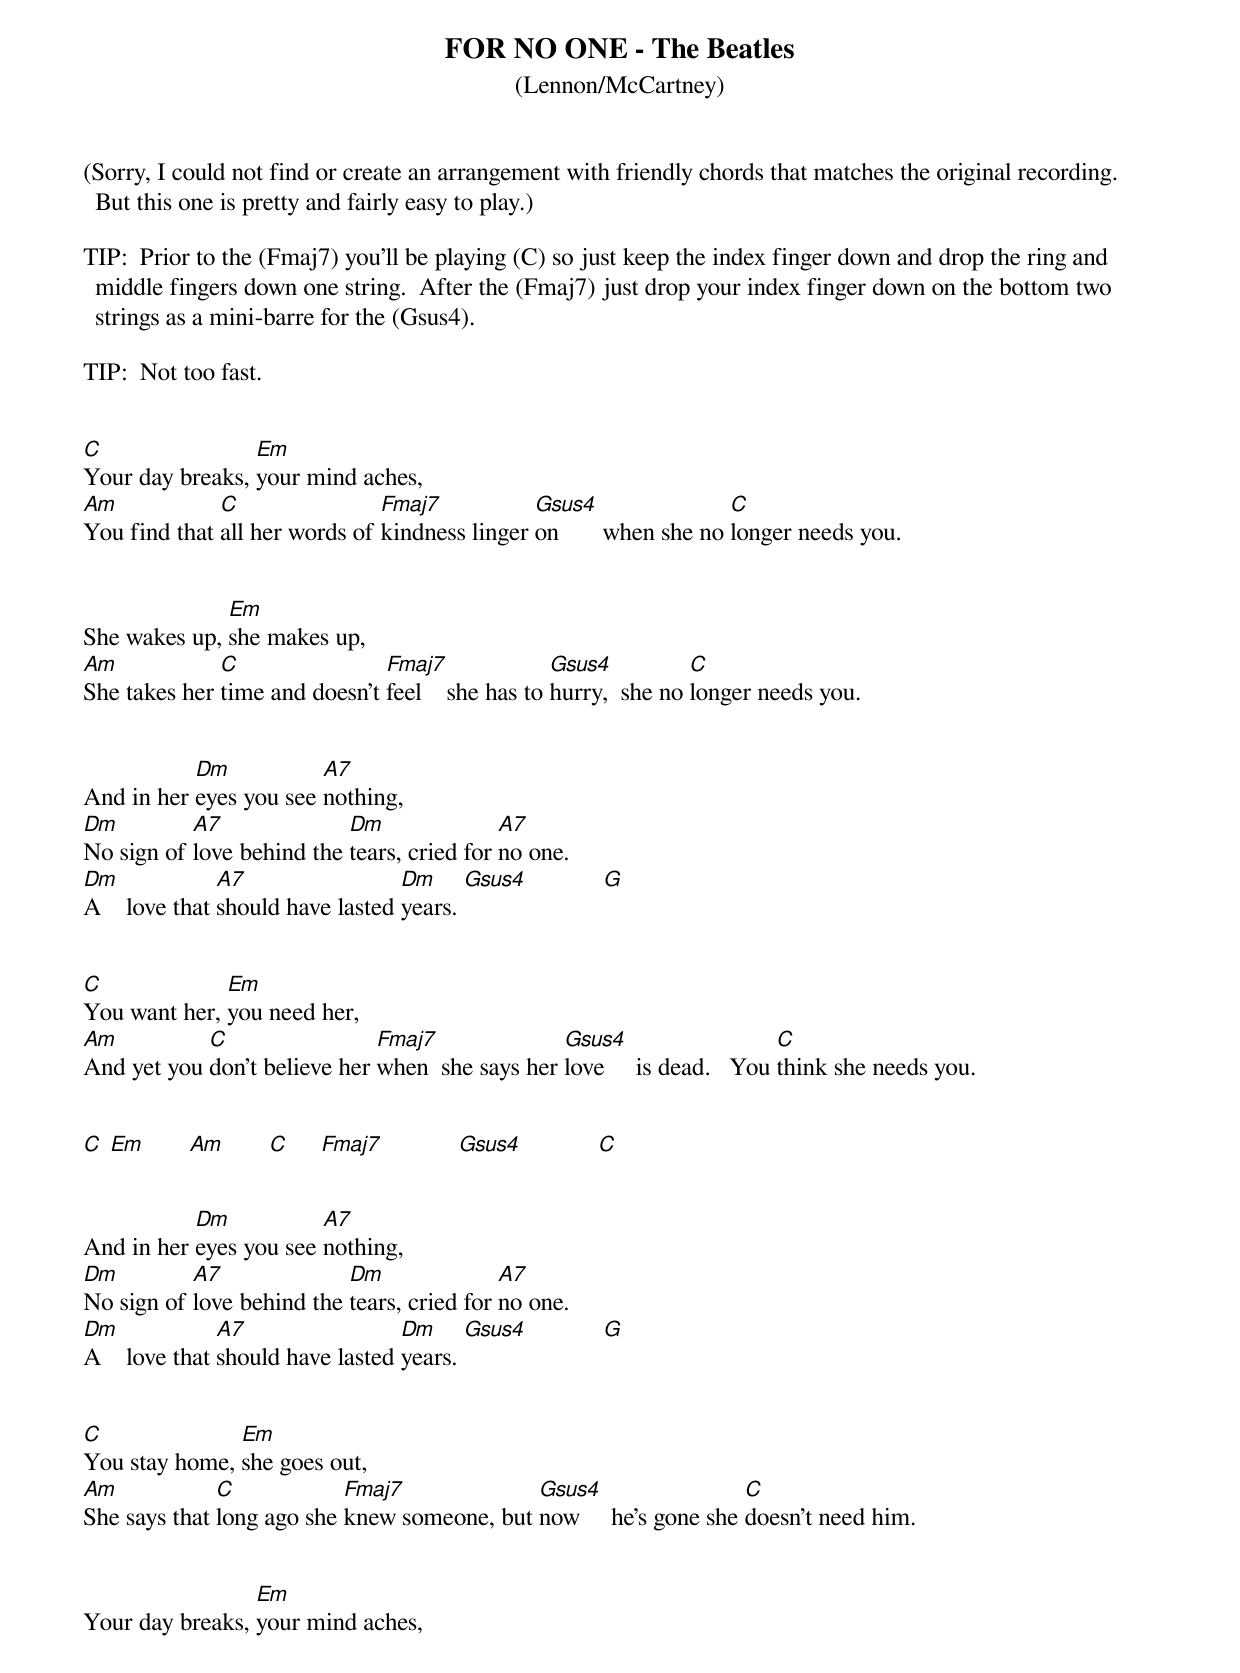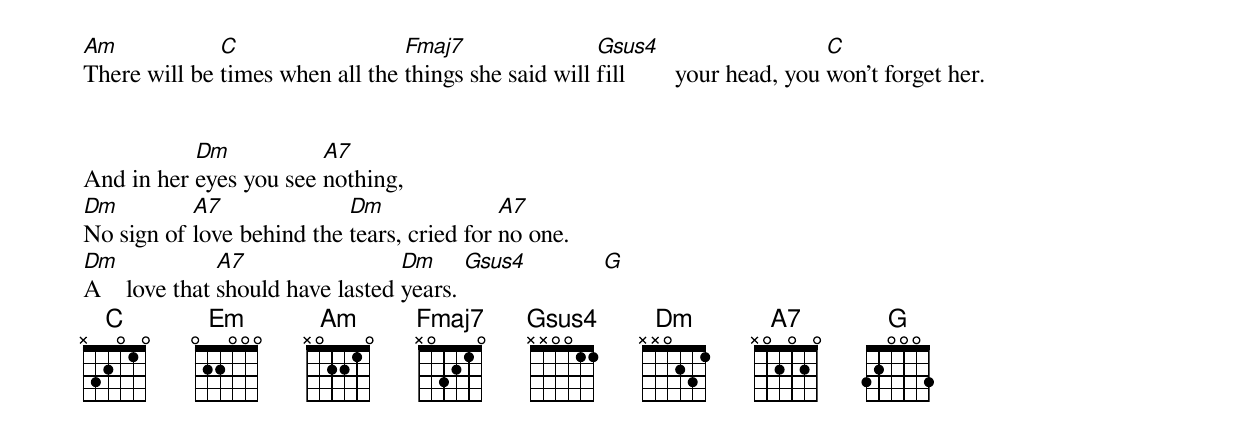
{define: Fmaj7 base-fret 1 frets x 0 3 2 1 0}
{define: Gsus4 base-fret 1 frets x x 0 0 1 1}
{t: FOR NO ONE - The Beatles}
{st: (Lennon/McCartney)}
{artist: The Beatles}
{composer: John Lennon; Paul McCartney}


(Sorry, I could not find or create an arrangement with friendly chords that matches the original recording.  But this one is pretty and fairly easy to play.)

TIP:  Prior to the (Fmaj7) you’ll be playing (C) so just keep the index finger down and drop the ring and middle fingers down one string.  After the (Fmaj7) just drop your index finger down on the bottom two strings as a mini-barre for the (Gsus4).

TIP:  Not too fast.


[C]Your day breaks, [Em]your mind aches,
[Am]You find that [C]all her words of [Fmaj7]kindness linger [Gsus4]on       when she no [C]longer needs you.


She wakes up, [Em]she makes up,
[Am]She takes her [C]time and doesn't [Fmaj7]feel    she has to [Gsus4]hurry,  she no [C]longer needs you.


And in her [Dm]eyes you see [A7]nothing,
[Dm]No sign of [A7]love behind the [Dm]tears, cried for [A7]no one.
[Dm]A    love that [A7]should have lasted [Dm]years. [Gsus4]            [G]


[C]You want her, [Em]you need her,
[Am]And yet you [C]don't believe her [Fmaj7]when  she says her [Gsus4]love     is dead.   You [C]think she needs you.


[C] [Em]       [Am]       [C]     [Fmaj7]            [Gsus4]            [C]


And in her [Dm]eyes you see [A7]nothing,
[Dm]No sign of [A7]love behind the [Dm]tears, cried for [A7]no one.
[Dm]A    love that [A7]should have lasted [Dm]years. [Gsus4]            [G]


[C]You stay home, [Em]she goes out,
[Am]She says that [C]long ago she [Fmaj7]knew someone, but [Gsus4]now     he's gone she [C]doesn't need him.


Your day breaks, [Em]your mind aches,
[Am]There will be [C]times when all the [Fmaj7]things she said will [Gsus4]fill        your head, you [C]won't forget her.


And in her [Dm]eyes you see [A7]nothing,
[Dm]No sign of [A7]love behind the [Dm]tears, cried for [A7]no one.
[Dm]A    love that [A7]should have lasted [Dm]years. [Gsus4]            [G]
